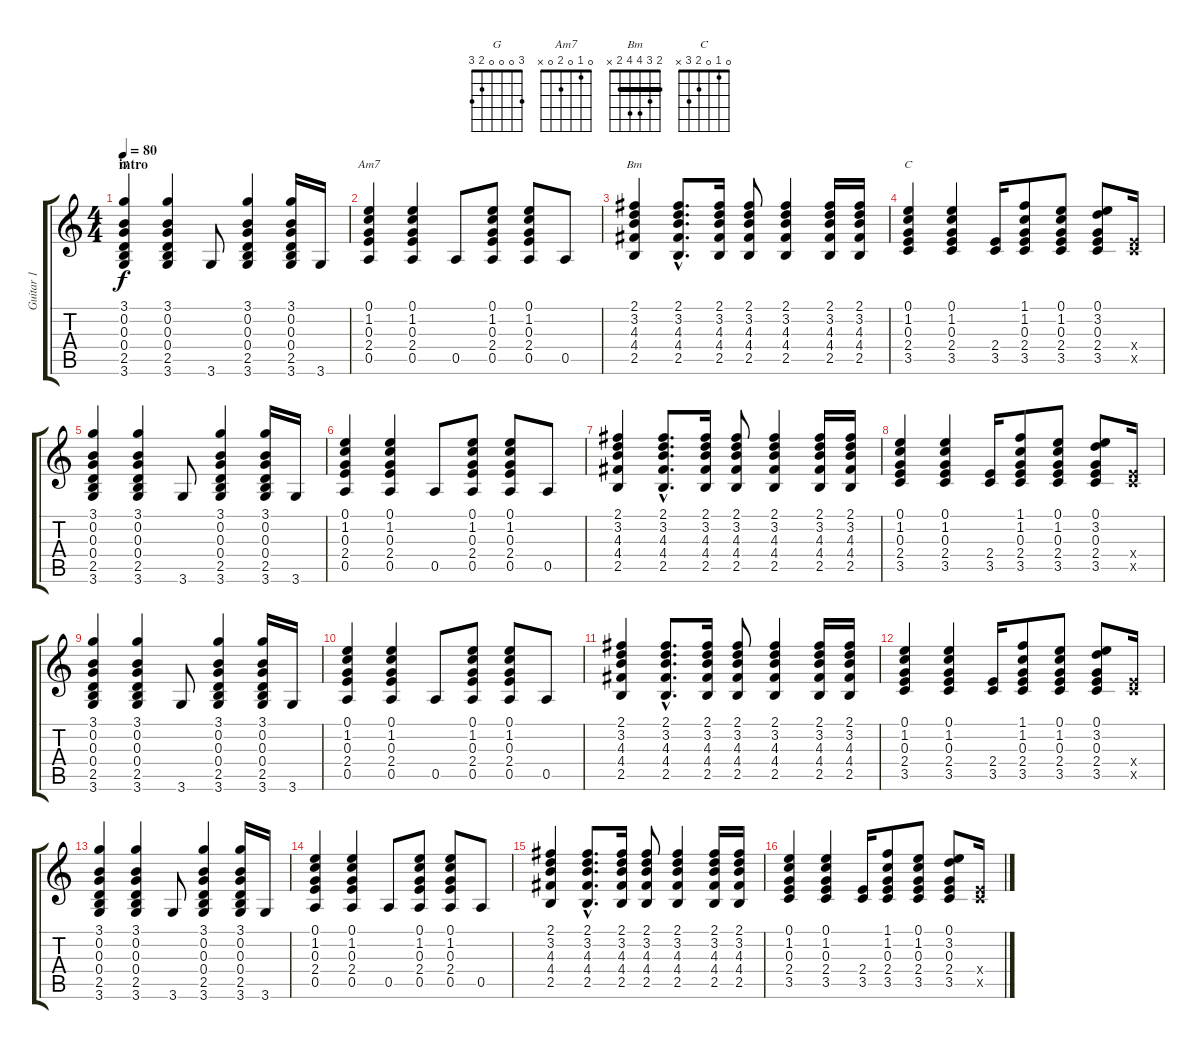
\track ("Guitar 1" "Guitar 1") {instrument acousticguitarnylon}
\staff {score tabs}
\tuning (E4 B3 G3 D3 A2 E2) {hide}
\chord ("G" 3 0 0 0 2 3)
\chord ("Am7" 0 1 0 2 0 x)
\chord ("Bm" 2 3 4 4 2 x) {barre 2}
\chord ("C" 0 1 0 2 3 x)
\ts (4 4)
\section ("" "intro")
\tempo 80
\clef g2
\ks c
(3.1 0.2 0.3 0.4 2.5 3.6).4{ch "G" dy f instrument acousticguitarnylon} (3.1 0.2 0.3 0.4 2.5 3.6).4 3.6.8 (3.1 0.2 0.3 0.4 2.5 3.6).4 (3.1 0.2 0.3 0.4 2.5 3.6).16 3.6.16 |
(0.1 1.2 0.3 2.4 0.5).4{ch "Am7"} (0.1 1.2 0.3 2.4 0.5).4 0.5.8 (0.1 1.2 0.3 2.4 0.5).8 (0.1 1.2 0.3 2.4 0.5).8 0.5.8 |
(2.1 3.2 4.3 4.4 2.5).4{ch "Bm"} (2.1{hac} 3.2{hac} 4.3{hac} 4.4{hac} 2.5{hac}).8{d} (2.1 3.2 4.3 4.4 2.5).16 (2.1 3.2 4.3 4.4 2.5).8 (2.1 3.2 4.3 4.4 2.5).4 (2.1 3.2 4.3 4.4 2.5).16 (2.1 3.2 4.3 4.4 2.5).16 |
(0.1 1.2 0.3 2.4 3.5).4{ch "C"} (0.1 1.2 0.3 2.4 3.5).4 (2.4 3.5).16 (1.1 1.2 0.3 2.4 3.5).8 (0.1 1.2 0.3 2.4 3.5).8 (0.1 3.2 0.3 2.4 3.5).8 (2.4{x} 3.5{x}).16 |
(3.1 0.2 0.3 0.4 2.5 3.6).4 (3.1 0.2 0.3 0.4 2.5 3.6).4 3.6.8 (3.1 0.2 0.3 0.4 2.5 3.6).4 (3.1 0.2 0.3 0.4 2.5 3.6).16 3.6.16 |
(0.1 1.2 0.3 2.4 0.5).4 (0.1 1.2 0.3 2.4 0.5).4 0.5.8 (0.1 1.2 0.3 2.4 0.5).8 (0.1 1.2 0.3 2.4 0.5).8 0.5.8 |
(2.1 3.2 4.3 4.4 2.5).4 (2.1{hac} 3.2{hac} 4.3{hac} 4.4{hac} 2.5{hac}).8{d} (2.1 3.2 4.3 4.4 2.5).16 (2.1 3.2 4.3 4.4 2.5).8 (2.1 3.2 4.3 4.4 2.5).4 (2.1 3.2 4.3 4.4 2.5).16 (2.1 3.2 4.3 4.4 2.5).16 |
(0.1 1.2 0.3 2.4 3.5).4 (0.1 1.2 0.3 2.4 3.5).4 (2.4 3.5).16 (1.1 1.2 0.3 2.4 3.5).8 (0.1 1.2 0.3 2.4 3.5).8 (0.1 3.2 0.3 2.4 3.5).8 (2.4{x} 3.5{x}).16 |
(3.1 0.2 0.3 0.4 2.5 3.6).4 (3.1 0.2 0.3 0.4 2.5 3.6).4 3.6.8 (3.1 0.2 0.3 0.4 2.5 3.6).4 (3.1 0.2 0.3 0.4 2.5 3.6).16 3.6.16 |
(0.1 1.2 0.3 2.4 0.5).4 (0.1 1.2 0.3 2.4 0.5).4 0.5.8 (0.1 1.2 0.3 2.4 0.5).8 (0.1 1.2 0.3 2.4 0.5).8 0.5.8 |
(2.1 3.2 4.3 4.4 2.5).4 (2.1{hac} 3.2{hac} 4.3{hac} 4.4{hac} 2.5{hac}).8{d} (2.1 3.2 4.3 4.4 2.5).16 (2.1 3.2 4.3 4.4 2.5).8 (2.1 3.2 4.3 4.4 2.5).4 (2.1 3.2 4.3 4.4 2.5).16 (2.1 3.2 4.3 4.4 2.5).16 |
(0.1 1.2 0.3 2.4 3.5).4 (0.1 1.2 0.3 2.4 3.5).4 (2.4 3.5).16 (1.1 1.2 0.3 2.4 3.5).8 (0.1 1.2 0.3 2.4 3.5).8 (0.1 3.2 0.3 2.4 3.5).8 (2.4{x} 3.5{x}).16 |
(3.1 0.2 0.3 0.4 2.5 3.6).4 (3.1 0.2 0.3 0.4 2.5 3.6).4 3.6.8 (3.1 0.2 0.3 0.4 2.5 3.6).4 (3.1 0.2 0.3 0.4 2.5 3.6).16 3.6.16 |
(0.1 1.2 0.3 2.4 0.5).4 (0.1 1.2 0.3 2.4 0.5).4 0.5.8 (0.1 1.2 0.3 2.4 0.5).8 (0.1 1.2 0.3 2.4 0.5).8 0.5.8 |
(2.1 3.2 4.3 4.4 2.5).4 (2.1{hac} 3.2{hac} 4.3{hac} 4.4{hac} 2.5{hac}).8{d} (2.1 3.2 4.3 4.4 2.5).16 (2.1 3.2 4.3 4.4 2.5).8 (2.1 3.2 4.3 4.4 2.5).4 (2.1 3.2 4.3 4.4 2.5).16 (2.1 3.2 4.3 4.4 2.5).16 |
(0.1 1.2 0.3 2.4 3.5).4 (0.1 1.2 0.3 2.4 3.5).4 (2.4 3.5).16 (1.1 1.2 0.3 2.4 3.5).8 (0.1 1.2 0.3 2.4 3.5).8 (0.1 3.2 0.3 2.4 3.5).8 (2.4{x} 3.5{x}).16
